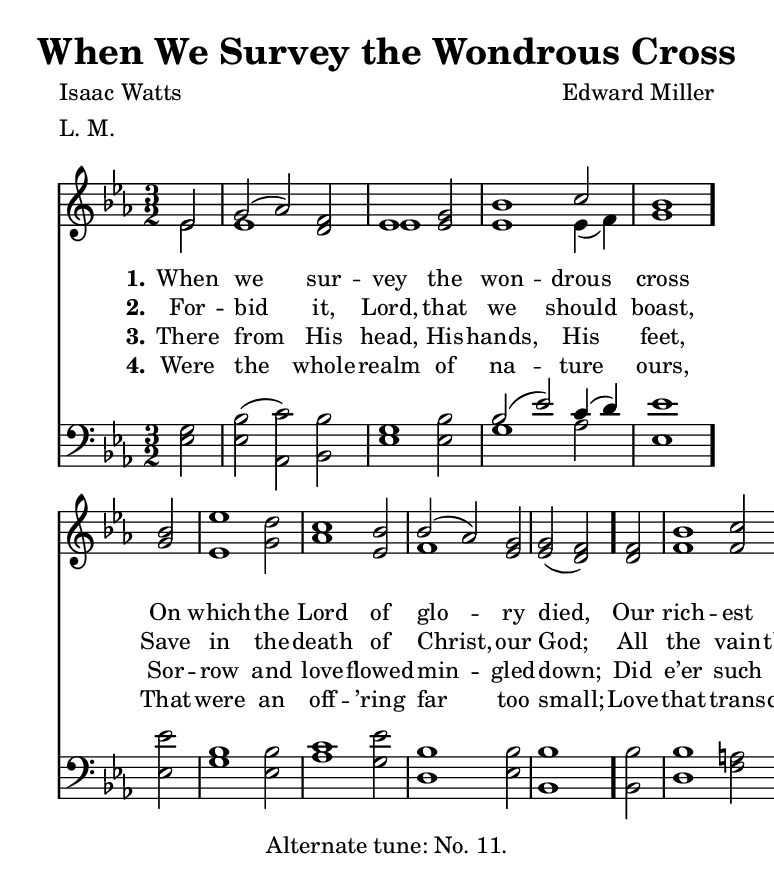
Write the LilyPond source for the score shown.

\include "common/global.ily"
\paper {
  \include "common/paper.ily"
  system-count = 2
system-system-spacing.padding = 2
system-system-spacing.basic-distance = 2
score-markup-spacing.padding = 1
score-markup-spacing.basic-distance = 1

}

\header{
  %gospel
  hymnnumber = "199"
  title = "When We Survey the Wondrous Cross"
  tunename = "Rockingham" % see https://hymnary.org/text/when_i_survey_the_wondrous_cross_watts
  meter = "L. M."
  poet = "Isaac Watts" % see https://hymnary.org/text/when_i_survey_the_wondrous_cross_watts
  composer = "Edward Miller" % see https://hymnary.org/tune/rockingham_miller
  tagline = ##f
}

global = {
  \include "common/overrides.ily"
  \override Staff.TimeSignature.style = #'numbered
  \time 3/2
  \override Score.MetronomeMark.transparent = ##t % hide all fermata changes too
  \tempo 2=90
  \key ees \major
  \partial 2
  \autoBeamOff
}

notesSoprano = {
\global
\relative c' {

  ees2 | g( aes) f | ees1 g2 | bes1 c2 | bes1
  bes2 | ees1 d2 | c1 bes2 | bes( aes) g | g( f)
  f2 | bes1 c2 | d1 bes2 | ees( g,) a | bes1
  ees,2 | aes1 g2 | f1 ees2 | ees4( f g2) f | ees1

  \bar "|."

}
}

notesAlto = {
\global
\relative e' {

  ees2 | ees1 d2 | ees1 ees2 | ees1 ees4( f) | g1
  g2 | ees1 g2 | aes1 ees2 | f1 ees2 | ees( d)
  d2 | f1 f2 | f1 d2 | ees1 ees2 | d1
  ees2 | ees( d) ees | c1 ees2 | bes2( ees) d | ees1

}
}

notesTenor = {
\global
\relative a {

  g2 | bes( c) bes | g1 bes2 | bes( ees) c4( d) | ees1
  ees2 | bes1 bes2 | c1 ees2 | bes1 bes2 | bes1
  bes2 | bes1 a2 | bes1 bes2 | bes1 f2 | f1
  bes2 | aes1 bes2 | c1 bes2 | g4( aes bes2.) aes4 | g1

}
}

notesBass = {
\global
\relative f {

  ees2 | ees( aes,) bes | ees1 ees2 g1 aes2 | ees1
  ees2 | g1 ees2 | aes1 g2 | d1 ees2 | bes1
  bes2 d1 f2 | bes1 aes2 | g( ees) f | bes,1
  g'2 | f1 ees2 | aes,1 g2 | bes1 bes2 | ees1

}
}

wordsA = \lyricmode {
\set stanza = "1."

When we sur -- vey the won -- drous cross \bar "."
On which the Lord of glo -- ry died, \bar "."
Our rich -- est gain we count but loss, \bar "."
And pour con -- tempt on all our pride. \bar "."

}

wordsB = \lyricmode {
\set stanza = "2."

For -- bid it, Lord, that we should boast,
Save in the death of Christ, our God;
All the vain things that charm us most,
We’d sac -- ri -- fice them to His blood.

}

wordsC = \lyricmode {
\set stanza = "3."

There from His head, His hands, His feet,
Sor -- row and love flowed min -- gled down;
Did e’er such love and sor -- row meet,
Or thorns com -- pose so rich a crown?

}

wordsD = \lyricmode {
\set stanza = "4."

Were the whole realm of na -- ture ours,
That were an off -- ’ring far too small;
Love that trans -- cends our high -- est pow’rs
De -- mands our soul, our life, our all.

}

\score {
  \context ChoirStaff <<
    \context Staff = upper <<
      \set Staff.autoBeaming = ##f
      \set ChoirStaff.systemStartDelimiter = #'SystemStartBar
      \set ChoirStaff.printPartCombineTexts = ##f
      \partcombine #'(2 . 11) \notesSoprano \notesAlto
      \context NullVoice = sopranos { \voiceOne << \notesSoprano >> }
      \context Lyrics = one   \lyricsto sopranos \wordsA
      \context Lyrics = two   \lyricsto sopranos \wordsB
      \context Lyrics = three \lyricsto sopranos \wordsC
      \context Lyrics = four  \lyricsto sopranos \wordsD
    >>
    \context Staff = men <<
      \set Staff.autoBeaming = ##f
      \clef bass
      \set ChoirStaff.printPartCombineTexts = ##f
      \partcombine #'(2 . 11) \notesTenor \notesBass
    >>
  >>
  \layout {
    \include "common/layout.ily"
    \override VerticalAxisGroup.nonstaff-relatedstaff-spacing.padding = #1.5
    \context {
      \Lyrics
      % Compensate for wide lyrics by squashing things a bit
      \override LyricSpace.minimum-distance = #0.25
    }

  }
  #(cond ((ly:get-option 'eog-midi-permitted) #{ \midi{
    \include "common/midi.ily"
  } #}))
}

\noPageBreak \markup { \fill-line { \line { Alternate tune: No. 11. } } }

\version "2.19.49"  % necessary for upgrading to future LilyPond versions.

% vi:set et ts=2 sw=2 ai nocindent syntax=lilypond:
